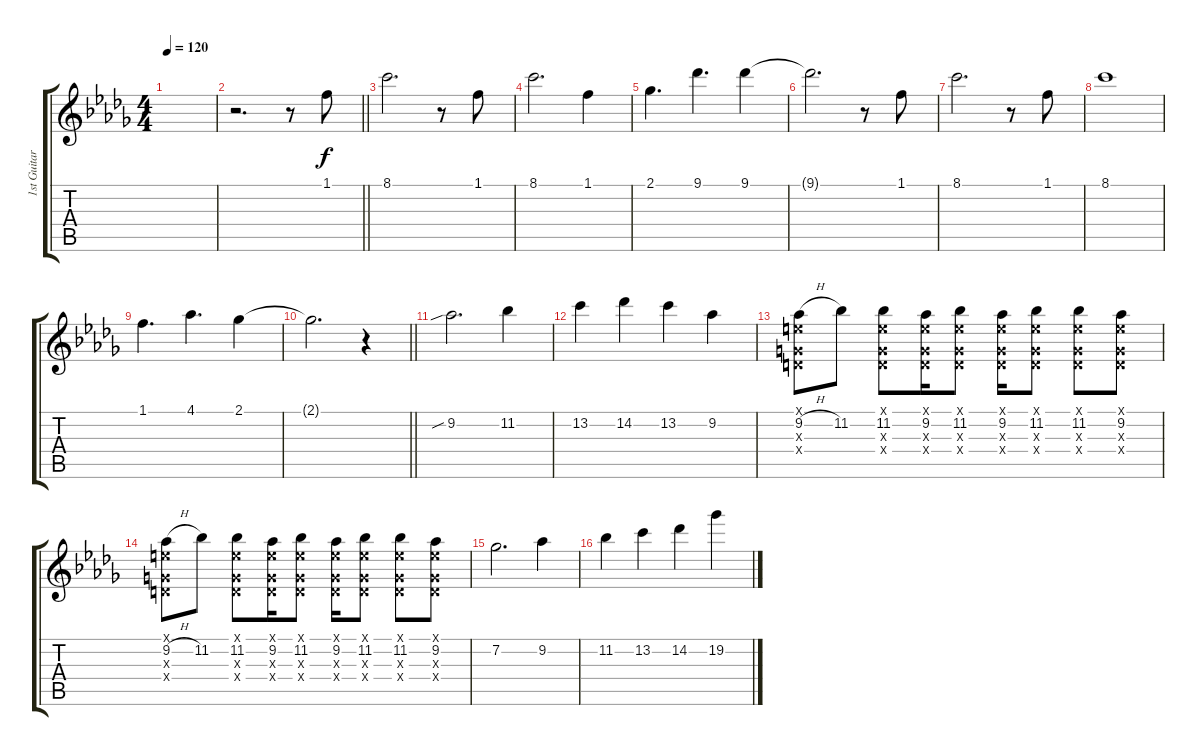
\track ("1st Guitar" "1st Guitar") {instrument electricguitarclean}
\staff {score tabs}
\tuning (E4 B3 G3 D3 A2 E2) {hide}
\ts (4 4)
\tempo 120
\clef g2
\ks db
|
\barLineRight lightlight
r.2{d} r.8 1.1.8 |
8.1.2{d} r.8 1.1.8 |
8.1.2{d} 1.1.4 |
2.1.4{d} 9.1.4{d} 9.1.4 |
9.1{t}.2{d} r.8 1.1.8 |
8.1.2{d} r.8 1.1.8 |
8.1.1 |
1.1.4{d} 4.1.4{d} 2.1.4 |
\barLineRight lightlight
2.1{t}.2{d} r.4{volume 10 instrument distortionguitar} |
9.2{sib}.2{d} 11.2.4 |
13.2.4 14.2.4 13.2.4 9.2.4 |
(0.1{x} 9.2{h} 0.3{x} 0.4{x}).8 11.2.8{txt ""} (0.1{x} 11.2 0.3{x} 0.4{x}).8 (0.1{x} 9.2 0.3{x} 0.4{x}).16 (0.1{x} 11.2 0.3{x} 0.4{x}).8 (0.1{x} 9.2 0.3{x} 0.4{x}).16 (0.1{x} 11.2 0.3{x} 0.4{x}).8 (0.1{x} 11.2 0.3{x} 0.4{x}).8 (0.1{x} 9.2 0.3{x} 0.4{x}).8 |
(0.1{x} 9.2{h} 0.3{x} 0.4{x}).8 11.2.8 (0.1{x} 11.2 0.3{x} 0.4{x}).8 (0.1{x} 9.2 0.3{x} 0.4{x}).16 (0.1{x} 11.2 0.3{x} 0.4{x}).8 (0.1{x} 9.2 0.3{x} 0.4{x}).16 (0.1{x} 11.2 0.3{x} 0.4{x}).8 (0.1{x} 11.2 0.3{x} 0.4{x}).8 (0.1{x} 9.2 0.3{x} 0.4{x}).8 |
7.2.2{d} 9.2.4 |
11.2.4 13.2.4 14.2.4 19.2.4
